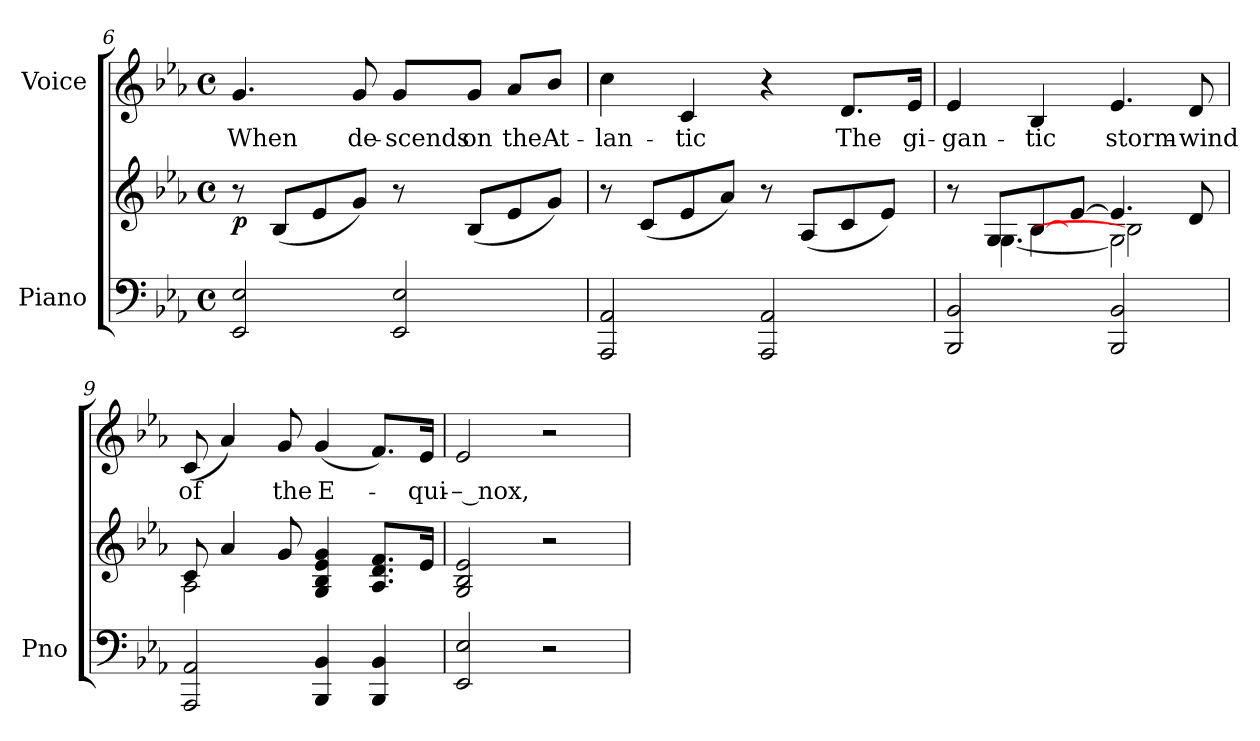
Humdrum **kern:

**kern	**kern	**dynam	**kern	**text
*part2	*part2	*part2	*part1	*part1
*staff3	*staff2	*staff2/3	*staff1	*staff1
*I"Piano	*	*	*I"Voice	*
*I'Pno	*	*	*	*
*clefF4	*clefG2	*	*clefG2	*
*k[b-e-a-]	*k[b-e-a-]	*	*k[b-e-a-]	*
*M4/4	*M4/4	*	*M4/4	*
*met(c)	*met(c)	*	*met(c)	*
=6	=6	=6	=6	=6
!	!	!LO:DY:b	!	!
2EE-/ 2E-/	8r	p	4.g/	When
.	(8B-/L	.	.	.
.	8e-/	.	.	.
.	8g/J)	.	8g/	de-
2EE-/ 2E-/	8r	.	8g/L	-scends
.	(8B-/L	.	8g/J	on
.	8e-/	.	8a-/L	the
.	8g/J)	.	8b-/J	At-
=7	=7	=7	=7	=7
2AAA-/ 2AA-/	8r	.	4cc\	-lan-
.	(8c/L	.	.	.
.	8e-/	.	4c/	-tic
.	8a-/J)	.	.	.
2AAA-/ 2AA-/	8r	.	4r	.
.	(8A-/L	.	.	.
.	8c/	.	8.d/L	The
.	8e-/J)	.	.	.
.	.	.	16e-/Jk	gi-
=8	=8	=8	=8	=8
*	*^	*	*	*
*	*	*^	*	*	*
2BBB-/ 2BB-/	8r	8ryy	4ryy	.	4e-/	-gan-
.	8G/L	[4.G\	.	.	.	.
.	[8B-/	.	4B-\	.	4B-/	-tic
.	[8e-/J	.	.	.	.	.
2BBB-/ 2BB-/	4.e-/]	2G\]	2B-\]	.	4.e-/	storm-
.	8d/	.	.	.	8d/	-wind
*	*	*v	*v	*	*	*
=9	=9	=9	=9	=9	=9
2AAA-/ 2AA-/	8c/	2A-\	.	(8c/	of
.	4a-/	.	.	4a-/)	.
.	8g/	.	.	8g/	the
4BBB-/ 4BB-/	4G/ 4B-/ 4e-/ 4g/	2ryy	.	(4g/	E-
4BBB-/ 4BB-/	8.A-/ 8.d/ 8.f/L	.	.	8.f/L)	.
.	16e-/Jk	.	.	16e-/Jk	-qui-
*	*v	*v	*	*	*
=10	=10	=10	=10	=10
2EE-/ 2E-/	2G/ 2B-/ 2e-/	.	2e-/	-– nox,
2r	2r	.	2r	.
=	=	=	=	=
*-	*-	*-	*-	*-
